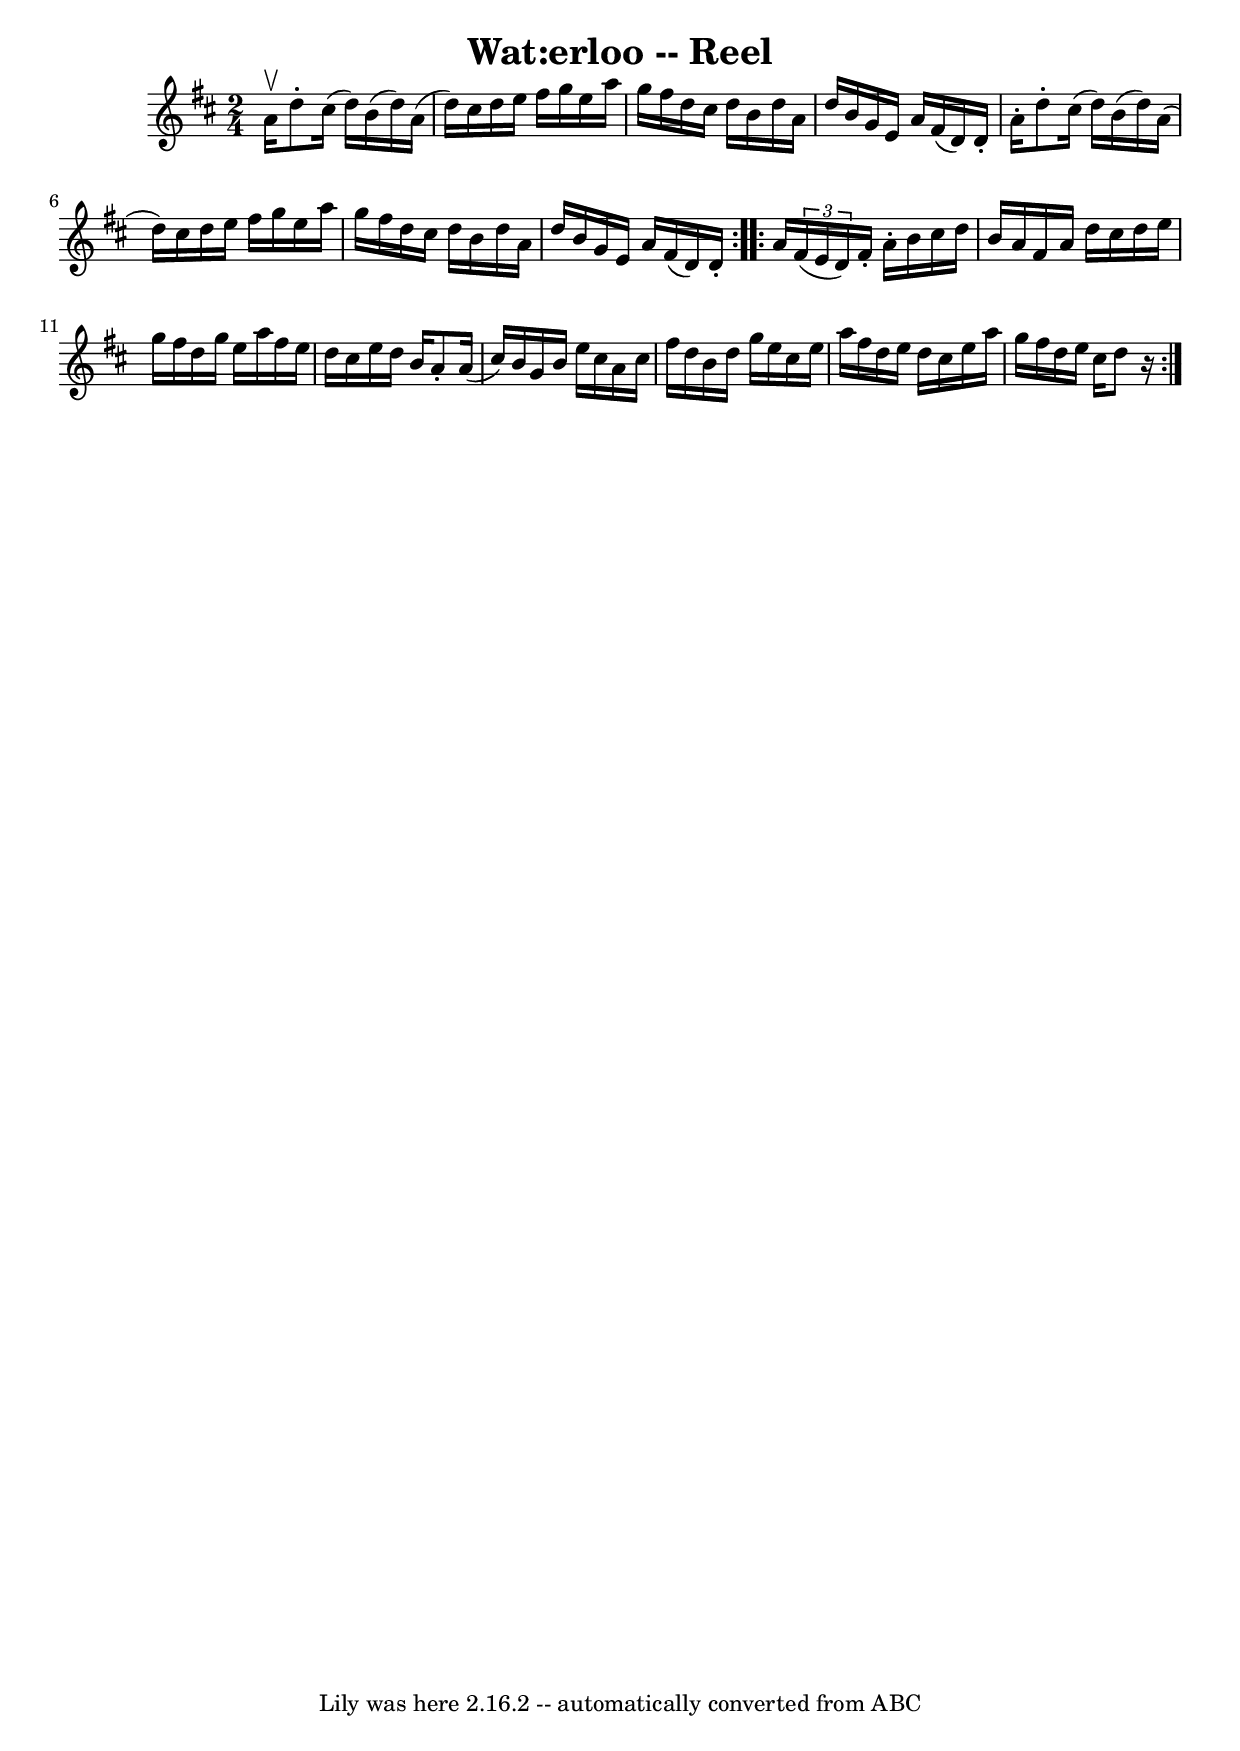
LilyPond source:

\version "2.7.40"
\include "Mammoth.ily"
\header {
	%% book = "Ryan's Mammoth Collection"
	crossRefNumber = "1"
	footnotes = "\\\\186"
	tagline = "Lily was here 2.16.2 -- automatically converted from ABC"
	title = "Wat:erloo -- Reel"
}
voicedefault =  {


\repeat volta 2 {
\time 2/4 
\key d \major a'16^\upbow |
 d''8 -. cis''16 (d''16 
) b'16 (d''16) a'16 (d''16)   |
 cis''16 d''16    
e''16 fis''16 g''16 e''16 a''16 g''16    |
 fis''16    
d''16 cis''16 d''16 b'16 d''16 a'16 d''16    |
 b'16  
 g'16 e'16 a'16 fis'16 (d'16) d'16 -. a'16 -.   |
    
 d''8 -. cis''16 (d''16) b'16 (d''16) a'16 (d''16)   
|
 cis''16 d''16 e''16 fis''16 g''16 e''16 a''16    
g''16    |
 fis''16 d''16 cis''16 d''16 b'16 d''16    
a'16 d''16    |
 b'16 g'16 e'16 a'16 fis'16 (d'16) 
 d'16 -.   }     \repeat volta 2 { a'16  |
     \times 2/3 { fis'16 
(e'16 d'16) } fis'16 -. a'16 -. b'16 cis''16 d''16 b'16 
   |
 a'16 fis'16 a'16 d''16 cis''16 d''16 e''16    
g''16    |
 fis''16 d''16 g''16 e''16 a''16 fis''16    
e''16 d''16    |
 cis''16 e''16 d''16 b'16 a'8 -. a'16 
(cis''16)   |
 b'16 g'16 b'16 e''16 cis''16 a'16 
 cis''16 fis''16    |
 d''16 b'16 d''16 g''16 e''16    
cis''16 e''16 a''16    |
 fis''16 d''16 e''16 d''16    
cis''16 e''16 a''16 g''16    |
 fis''16 d''16 e''16    
cis''16 d''8    r16   }   
}

\score{
    <<

	\context Staff="default"
	{
	    \voicedefault 
	}

    >>
	\layout {
	}
	\midi {}
}
